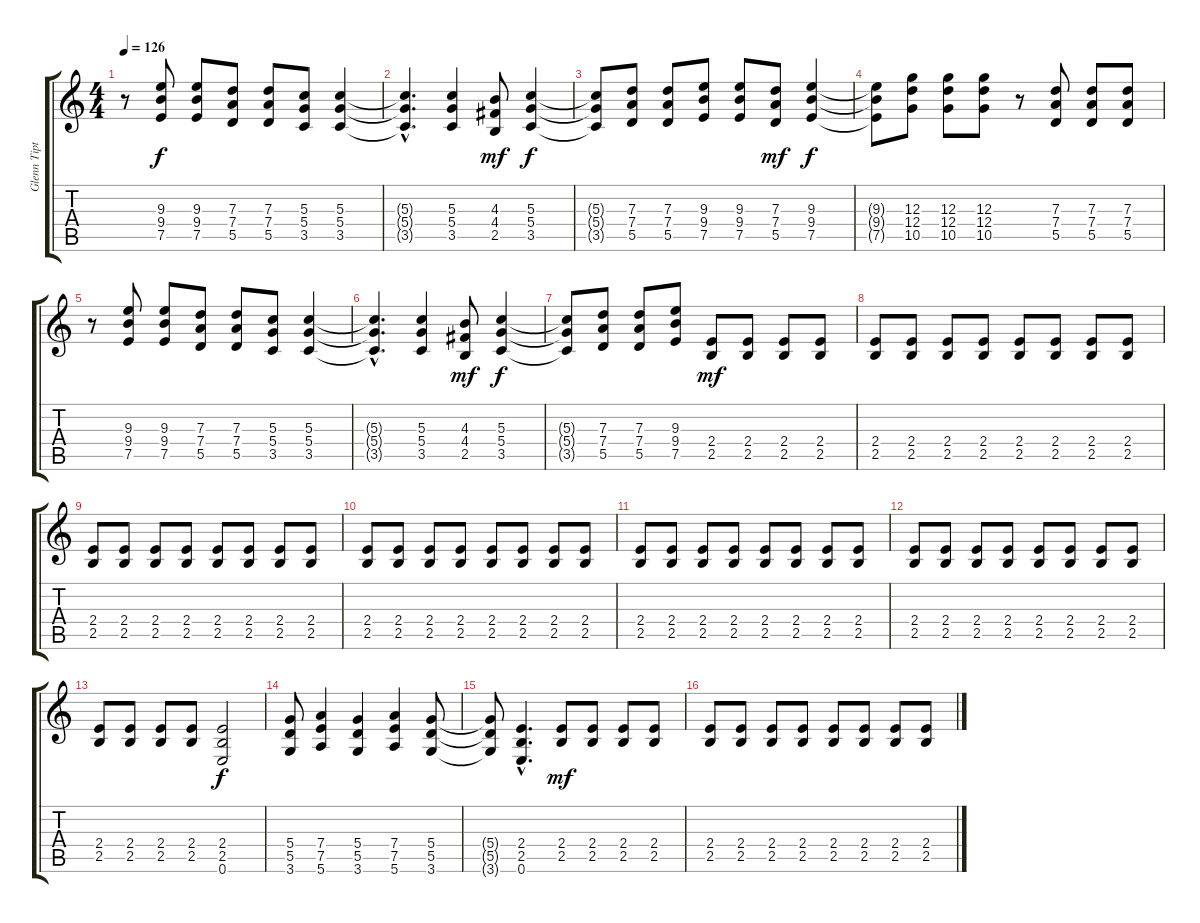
\track ("Glenn Tipton" "Glenn Tipt") {instrument distortionguitar}
\staff {score tabs}
\tuning (E4 B3 G3 D3 A2 E2) {hide}
\ts (4 4)
\tempo 126
\clef g2
\ks c
r.8{dy f} (9.3 9.4 7.5).8 (9.3 9.4 7.5).8 (7.3 7.4 5.5).8 (7.3 7.4 5.5).8 (5.3 5.4 3.5).8 (5.3 5.4 3.5).4 |
(5.3{hac t} 5.4{hac t} 3.5{hac t}).4{d} (5.3 5.4 3.5).4 (4.3 4.4 2.5).8{dy mf} (5.3 5.4 3.5).4{dy f} |
(5.3{t} 5.4{t} 3.5{t}).8 (7.3 7.4 5.5).8 (7.3 7.4 5.5).8 (9.3 9.4 7.5).8 (9.3 9.4 7.5).8 (7.3 7.4 5.5).8{dy mf} (9.3 9.4 7.5).4{dy f} |
(9.3{t} 9.4{t} 7.5{t}).8 (12.3 12.4 10.5).8 (12.3 12.4 10.5).8 (12.3 12.4 10.5).8 r.8 (7.3 7.4 5.5).8 (7.3 7.4 5.5).8 (7.3 7.4 5.5).8 |
r.8 (9.3 9.4 7.5).8 (9.3 9.4 7.5).8 (7.3 7.4 5.5).8 (7.3 7.4 5.5).8 (5.3 5.4 3.5).8 (5.3 5.4 3.5).4 |
(5.3{hac t} 5.4{hac t} 3.5{hac t}).4{d} (5.3 5.4 3.5).4 (4.3 4.4 2.5).8{dy mf} (5.3 5.4 3.5).4{dy f} |
(5.3{t} 5.4{t} 3.5{t}).8 (7.3 7.4 5.5).8 (7.3 7.4 5.5).8 (9.3 9.4 7.5).8 (2.4 2.5).8{dy mf} (2.4 2.5).8 (2.4 2.5).8 (2.4 2.5).8 |
(2.4 2.5).8 (2.4 2.5).8 (2.4 2.5).8 (2.4 2.5).8 (2.4 2.5).8 (2.4 2.5).8 (2.4 2.5).8 (2.4 2.5).8 |
(2.4 2.5).8 (2.4 2.5).8 (2.4 2.5).8 (2.4 2.5).8 (2.4 2.5).8 (2.4 2.5).8 (2.4 2.5).8 (2.4 2.5).8 |
(2.4 2.5).8 (2.4 2.5).8 (2.4 2.5).8 (2.4 2.5).8 (2.4 2.5).8 (2.4 2.5).8 (2.4 2.5).8 (2.4 2.5).8 |
(2.4 2.5).8 (2.4 2.5).8 (2.4 2.5).8 (2.4 2.5).8 (2.4 2.5).8 (2.4 2.5).8 (2.4 2.5).8 (2.4 2.5).8 |
(2.4 2.5).8 (2.4 2.5).8 (2.4 2.5).8 (2.4 2.5).8 (2.4 2.5).8 (2.4 2.5).8 (2.4 2.5).8 (2.4 2.5).8 |
(2.4 2.5).8 (2.4 2.5).8 (2.4 2.5).8 (2.4 2.5).8 (2.4 2.5 0.6).2{dy f} |
(5.4 5.5 3.6).8 (7.4 7.5 5.6).4 (5.4 5.5 3.6).4 (7.4 7.5 5.6).4 (5.4 5.5 3.6).8 |
(5.4{t} 5.5{t} 3.6{t}).8 (2.4{hac} 2.5{hac} 0.6{hac}).4{d} (2.4 2.5).8{dy mf} (2.4 2.5).8 (2.4 2.5).8 (2.4 2.5).8 |
(2.4 2.5).8 (2.4 2.5).8 (2.4 2.5).8 (2.4 2.5).8 (2.4 2.5).8 (2.4 2.5).8 (2.4 2.5).8 (2.4 2.5).8
